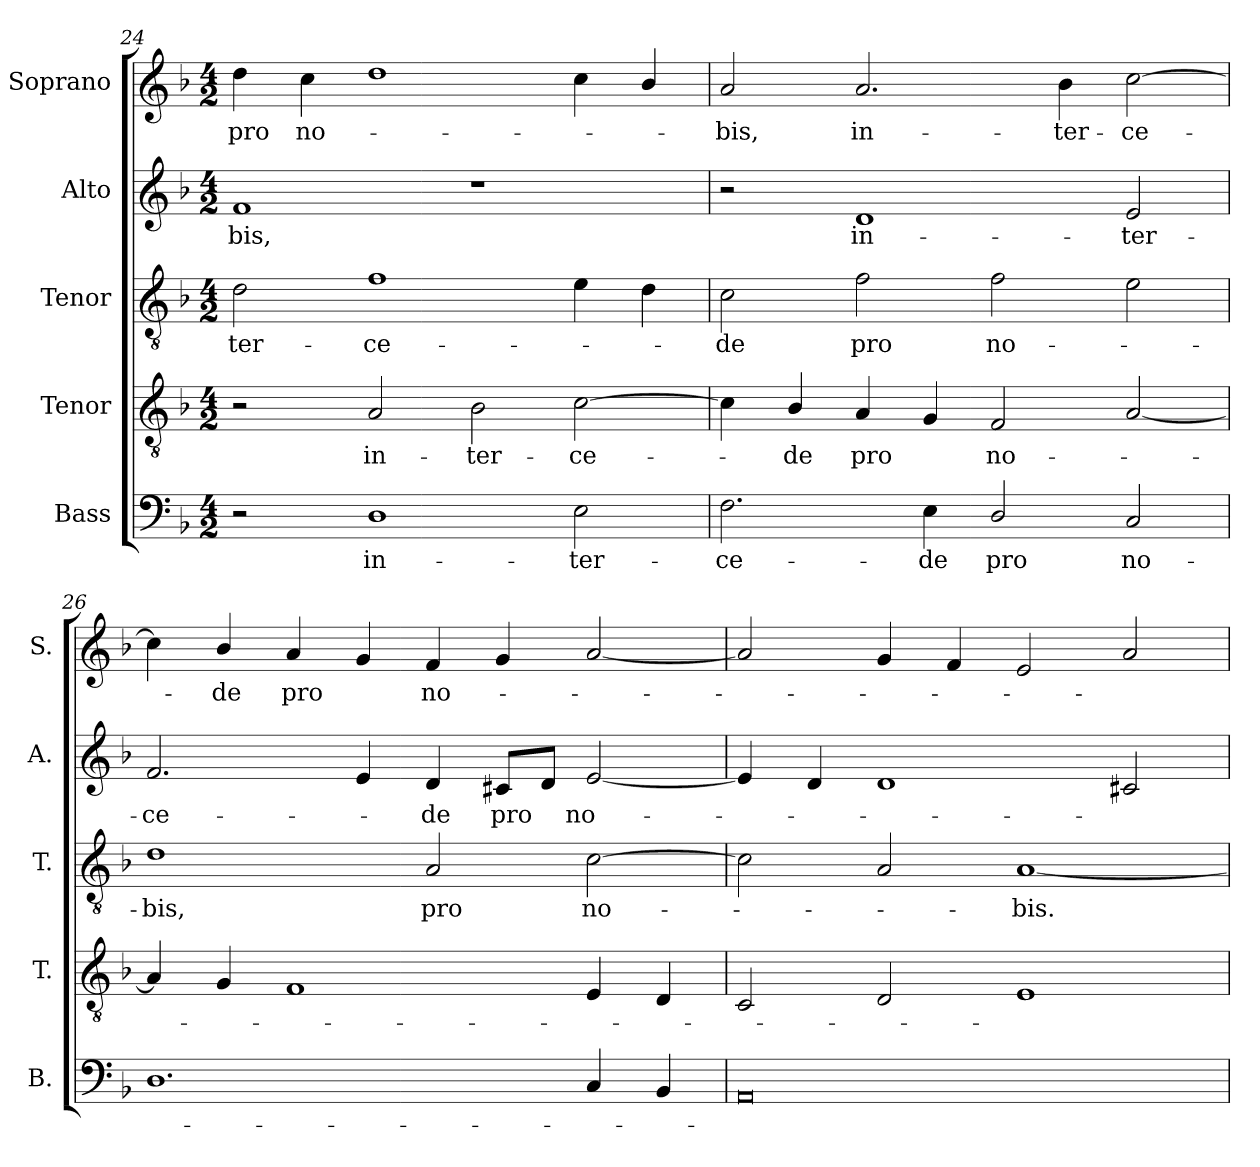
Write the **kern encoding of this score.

**kern	**text	**kern	**text	**kern	**text	**kern	**text	**kern	**text
*part5	*part5	*part4	*part4	*part3	*part3	*part2	*part2	*part1	*part1
*staff5	*staff5	*staff4	*staff4	*staff3	*staff3	*staff2	*staff2	*staff1	*staff1
*I"Bass	*	*I"Tenor	*	*I"Tenor	*	*I"Alto	*	*I"Soprano	*
*I'B.	*	*I'T.	*	*I'T.	*	*I'A.	*	*I'S.	*
*clefF4	*	*clefGv2	*	*clefGv2	*	*clefG2	*	*clefG2	*
*	*	*ITrd7c12	*	*ITrd7c12	*	*	*	*	*
*k[b-]	*	*k[b-]	*	*k[b-]	*	*k[b-]	*	*k[b-]	*
*F:	*	*F:	*	*F:	*	*F:	*	*F:	*
*M4/2	*	*M4/2	*	*M4/2	*	*M4/2	*	*M4/2	*
=24	=24	=24	=24	=24	=24	=24	=24	=24	=24
!	!	!	!	!	!LO:LY:b:color=#000000	!	!	!	!
!	!	!	!	!	!	!	!LO:LY:b:color=#000000	!	!
!	!	!	!	!	!	!	!	!	!LO:LY:b:color=#000000
2r	.	2r	.	2Di\	-ter-	1fi	-bis,	4ddi\	pro
!	!	!	!	!	!	!	!	!	!LO:LY:b:color=#000000
.	.	.	.	.	.	.	.	4cci\	no-
!	!LO:LY:b:color=#000000	!	!	!	!	!	!	!	!
!	!	!	!LO:LY:b:color=#000000	!	!	!	!	!	!
!	!	!	!	!	!LO:LY:b:color=#000000	!	!	!	!
1Di	in-	2AAi/	in-	1Fi	-ce-	.	.	1ddi	.
!	!	!	!LO:LY:b:color=#000000	!	!	!	!	!	!
.	.	2BB-i\	-ter-	.	.	1r	.	.	.
!	!LO:LY:b:color=#000000	!	!	!	!	!	!	!	!
!	!	!	!LO:LY:b:color=#000000	!	!	!	!	!	!
2Ei\	-ter-	[2Ci\	-ce-	4Ei\	.	.	.	4cci\	.
.	.	.	.	4Di\	.	.	.	4b-i/	.
!!LO:PB:g=z
=25	=25	=25	=25	=25	=25	=25	=25	=25	=25
!	!LO:LY:b:color=#000000	!	!	!	!	!	!	!	!
!	!	!	!	!	!LO:LY:b:color=#000000	!	!	!	!
!	!	!	!	!	!	!	!	!	!LO:LY:b:color=#000000
2.Fi\	-ce-	4Ci\]	.	2Ci\	-de	2r	.	2ai/	-bis,
!	!	!	!LO:LY:b:color=#000000	!	!	!	!	!	!
.	.	4BB-i/	-de	.	.	.	.	.	.
!	!	!	!LO:LY:b:color=#000000	!	!	!	!	!	!
!	!	!	!	!	!LO:LY:b:color=#000000	!	!	!	!
!	!	!	!	!	!	!	!LO:LY:b:color=#000000	!	!
!	!	!	!	!	!	!	!	!	!LO:LY:b:color=#000000
.	.	4AAi/	pro	2Fi\	pro	1di	in-	2.ai/	in-
!	!LO:LY:b:color=#000000	!	!	!	!	!	!	!	!
4Ei\	-de	4GGi/	.	.	.	.	.	.	.
!	!LO:LY:b:color=#000000	!	!	!	!	!	!	!	!
!	!	!	!LO:LY:b:color=#000000	!	!	!	!	!	!
!	!	!	!	!	!LO:LY:b:color=#000000	!	!	!	!
2Di/	pro	2FFi/	no-	2Fi\	no-	.	.	.	.
!	!	!	!	!	!	!	!	!	!LO:LY:b:color=#000000
.	.	.	.	.	.	.	.	4b-i\	-ter-
!	!LO:LY:b:color=#000000	!	!	!	!	!	!	!	!
!	!	!	!	!	!	!	!LO:LY:b:color=#000000	!	!
!	!	!	!	!	!	!	!	!	!LO:LY:b:color=#000000
2Ci/	no-	[2AAi/	.	2Ei\	.	2ei/	-ter-	[2cci\	-ce-
=26	=26	=26	=26	=26	=26	=26	=26	=26	=26
!	!	!	!	!	!LO:LY:b:color=#000000	!	!	!	!
!	!	!	!	!	!	!	!LO:LY:b:color=#000000	!	!
1.Di	.	4AAi/]	.	1Di	-bis,	2.fi/	-ce-	4cci\]	.
!	!	!	!	!	!	!	!	!	!LO:LY:b:color=#000000
.	.	4GGi/	.	.	.	.	.	4b-i/	-de
!	!	!	!	!	!	!	!	!	!LO:LY:b:color=#000000
.	.	1FFi	.	.	.	.	.	4ai/	pro
.	.	.	.	.	.	4ei/	.	4gi/	.
!	!	!	!	!	!LO:LY:b:color=#000000	!	!	!	!
!	!	!	!	!	!	!	!LO:LY:b:color=#000000	!	!
!	!	!	!	!	!	!	!	!	!LO:LY:b:color=#000000
.	.	.	.	2AAi/	pro	4di/	-de	4fi/	no-
!	!	!	!	!	!	!	!LO:LY:b:color=#000000	!	!
.	.	.	.	.	.	8c#Xi/L	pro	4gi/	.
.	.	.	.	.	.	8di/J	.	.	.
!	!	!	!	!	!LO:LY:b:color=#000000	!	!	!	!
!	!	!	!	!	!	!	!LO:LY:b:color=#000000	!	!
4Ci/	.	4EEi/	.	[2Ci\	no-	[2ei/	no-	[2ai/	.
4BB-i/	.	4DDi/	.	.	.	.	.	.	.
=27	=27	=27	=27	=27	=27	=27	=27	=27	=27
0AAi	.	2CCi/	.	2Ci\]	.	4ei/]	.	2ai/]	.
.	.	.	.	.	.	4di/	.	.	.
.	.	2DDi/	.	2AAi/	.	1di	.	4gi/	.
.	.	.	.	.	.	.	.	4fi/	.
!	!	!	!	!	!LO:LY:b:color=#000000	!	!	!	!
.	.	1EEi	.	[1AAi	-bis.	.	.	2ei/	.
.	.	.	.	.	.	2c#Xi/	.	2ai/	.
=	=	=	=	=	=	=	=	=	=
*-	*-	*-	*-	*-	*-	*-	*-	*-	*-
